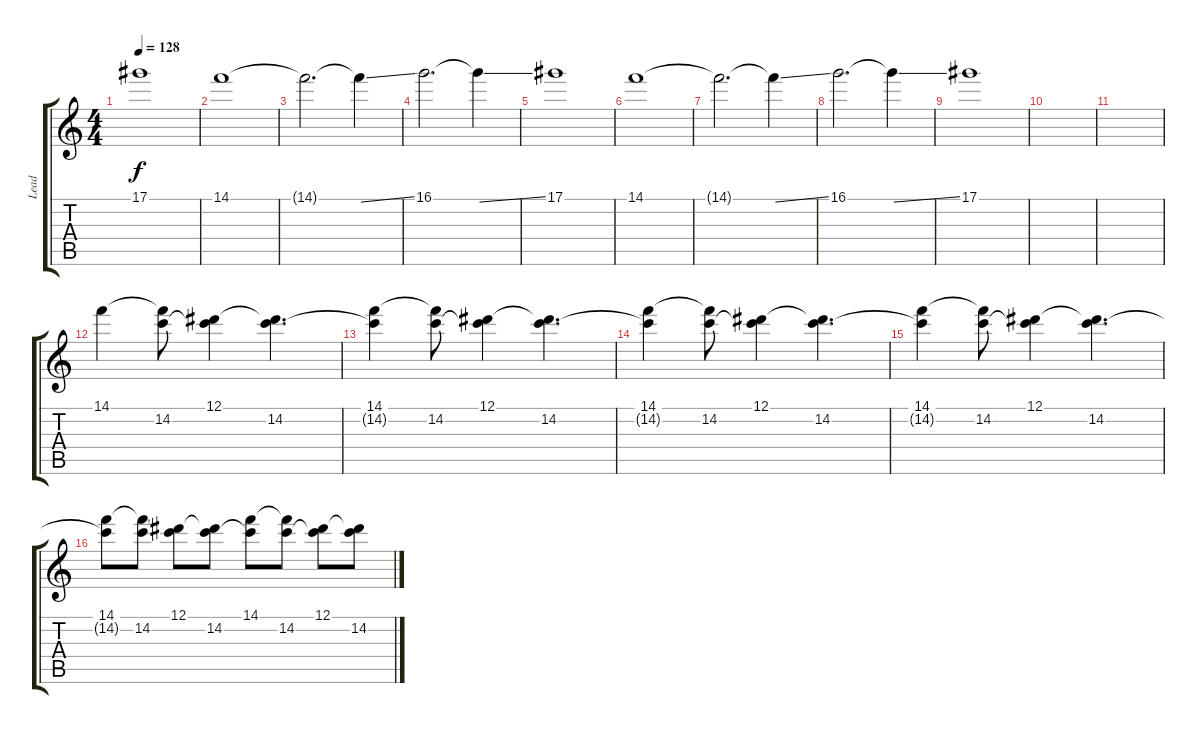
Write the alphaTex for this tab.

\track ("Lead" "Lead") {instrument distortionguitar}
\staff {score tabs}
\tuning (Eb4 Bb3 Gb3 Db3 Ab2 Db2) {hide}
\ts (4 4)
\tempo 128
\clef g2
\ks c
17.1.1{dy f} |
14.1.1 |
14.1{t}.2{d} 14.1{ss t}.4 |
16.1.2{d} 16.1{ss t}.4 |
17.1.1 |
14.1.1 |
14.1{t}.2{d} 14.1{ss t}.4 |
16.1.2{d} 16.1{ss t}.4 |
17.1.1 |
|
|
14.1.4 (14.1{t} 14.2).8 (12.1 14.2{t}).4 (12.1{t} 14.2).4{d} |
(14.1 14.2{t}).4 (14.1{t} 14.2).8 (12.1 14.2{t}).4 (12.1{t} 14.2).4{d} |
(14.1 14.2{t}).4 (14.1{t} 14.2).8 (12.1 14.2{t}).4 (12.1{t} 14.2).4{d} |
(14.1 14.2{t}).4 (14.1{t} 14.2).8 (12.1 14.2{t}).4 (12.1{t} 14.2).4{d} |
(14.1 14.2{t}).8 (14.1{t} 14.2).8 (12.1 14.2{t}).8 (12.1{t} 14.2).8 (14.1 14.2{t}).8 (14.1{t} 14.2).8 (12.1 14.2{t}).8 (12.1{t} 14.2).8
